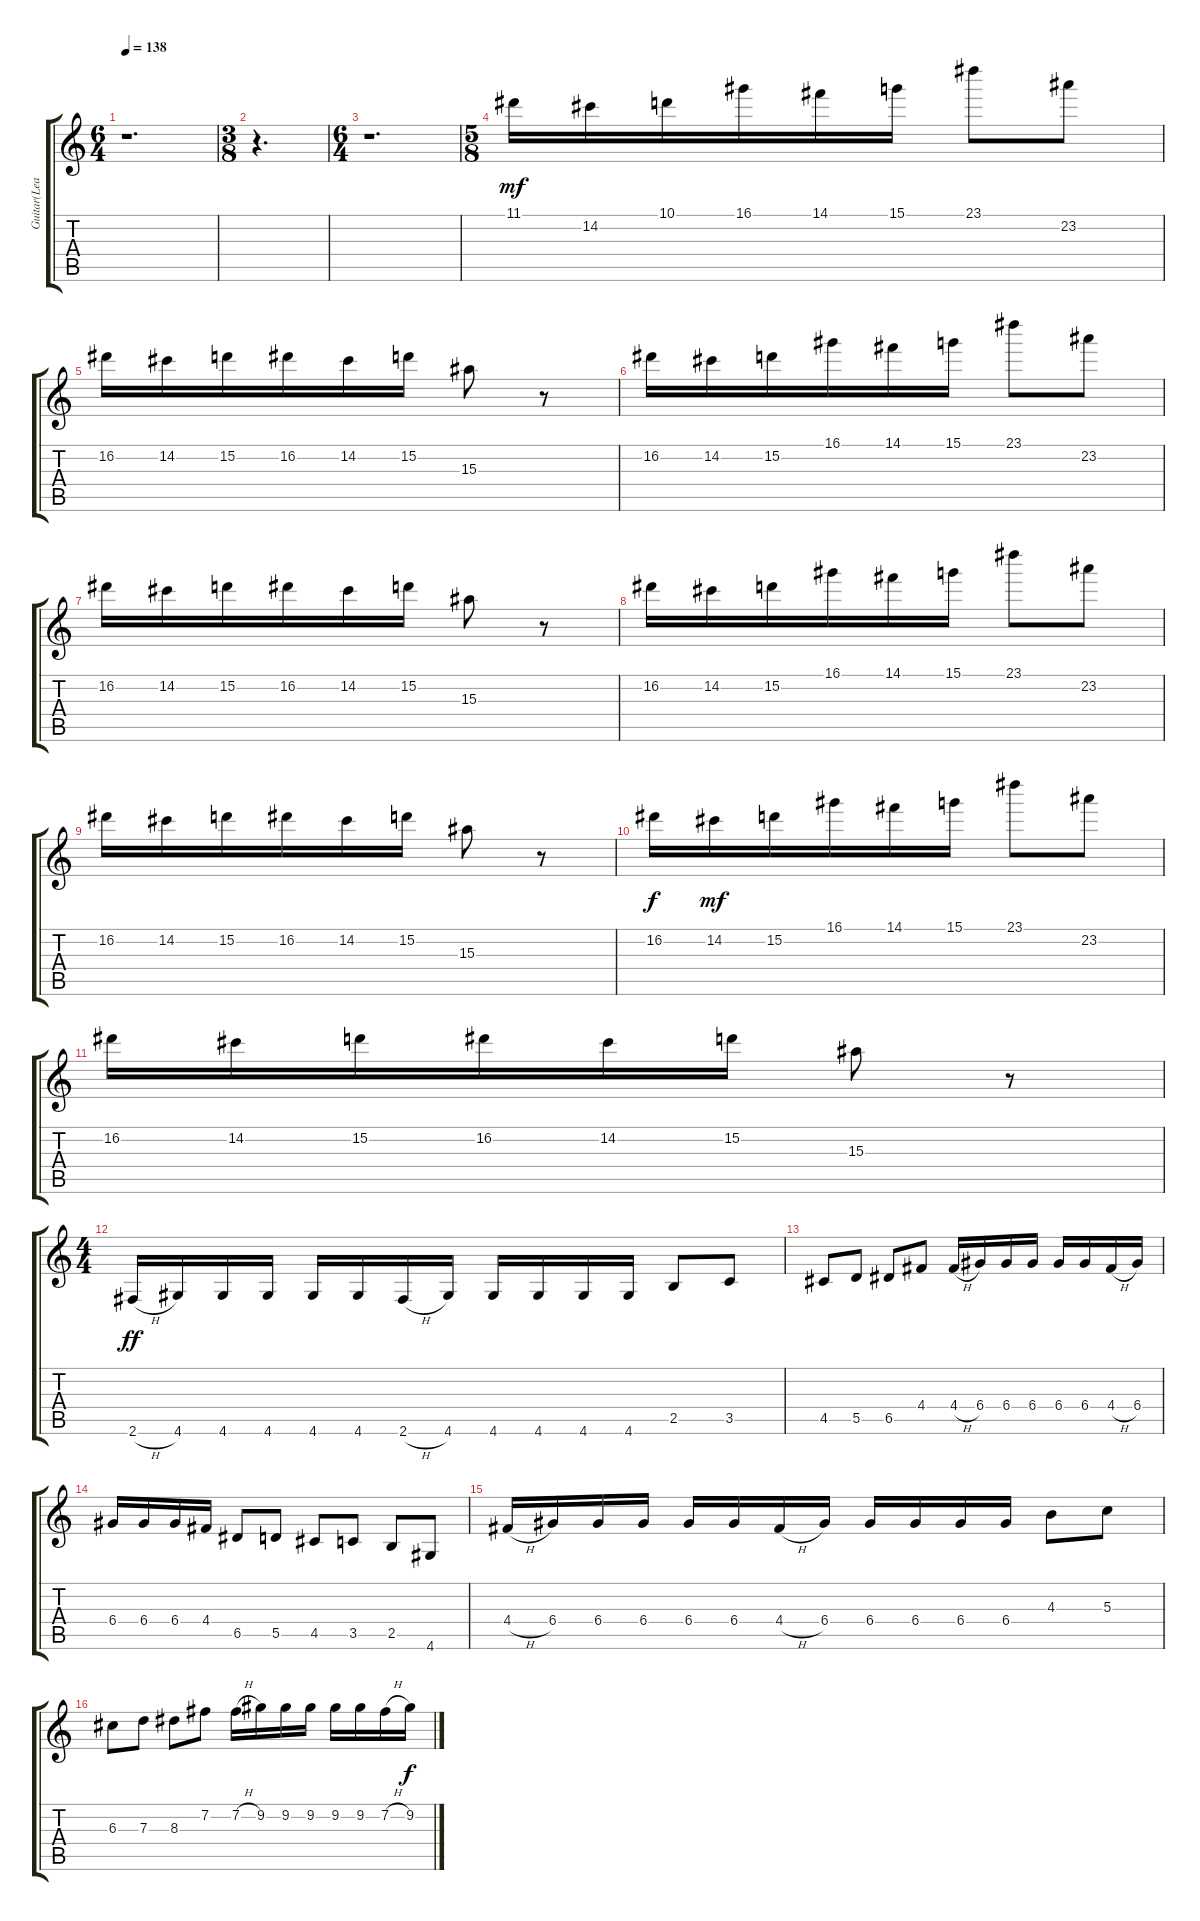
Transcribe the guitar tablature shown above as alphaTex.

\track ("Guitar(Lead)" "Guitar(Lea") {instrument distortionguitar}
\staff {score tabs}
\tuning (E4 B3 G3 D3 A2 E2) {hide}
\ts (6 4)
\tempo 138
\clef g2
\ks c
r.1{d dy ff} |
\ts (3 8)
r.4{d} |
\ts (6 4)
r.1{d} |
\ts (5 8)
11.1.16{dy mf} 14.2.16 10.1.16{balance 1} 16.1.16 14.1.16{balance 2} 15.1.16 23.1.8{balance 3} 23.2.8{balance 4} |
16.2.16 14.2.16 15.2.16 16.2.16 14.2.16 15.2.16 15.3.8 r.8 |
16.2.16 14.2.16 15.2.16 16.1.16 14.1.16 15.1.16 23.1.8 23.2.8 |
16.2.16 14.2.16 15.2.16 16.2.16 14.2.16 15.2.16 15.3.8 r.8 |
16.2.16 14.2.16 15.2.16 16.1.16 14.1.16 15.1.16 23.1.8 23.2.8 |
16.2.16 14.2.16 15.2.16 16.2.16 14.2.16 15.2.16 15.3.8 r.8 |
16.2.16{dy f} 14.2.16{dy mf} 15.2.16 16.1.16 14.1.16 15.1.16 23.1.8 23.2.8 |
16.2.16 14.2.16 15.2.16 16.2.16 14.2.16 15.2.16 15.3.8 r.8 |
\ts (4 4)
2.6{h}.16{dy ff} 4.6.16 4.6.16 4.6.16 4.6.16 4.6.16 2.6{h}.16 4.6.16 4.6.16 4.6.16 4.6.16 4.6.16 2.5.8 3.5.8 |
4.5.8 5.5.8 6.5.8 4.4.8 4.4{h}.16 6.4.16 6.4.16 6.4.16 6.4.16 6.4.16 4.4{h}.16 6.4.16 |
6.4.16 6.4.16 6.4.16 4.4.16 6.5.8 5.5.8 4.5.8 3.5.8 2.5.8 4.6.8 |
4.4{h}.16 6.4.16 6.4.16 6.4.16 6.4.16 6.4.16 4.4{h}.16 6.4.16 6.4.16 6.4.16 6.4.16 6.4.16 4.3.8 5.3.8 |
6.3.8 7.3.8 8.3.8 7.2.8 7.2{h}.16 9.2.16 9.2.16 9.2.16 9.2.16 9.2.16 7.2{h}.16 9.2.16{dy f}
